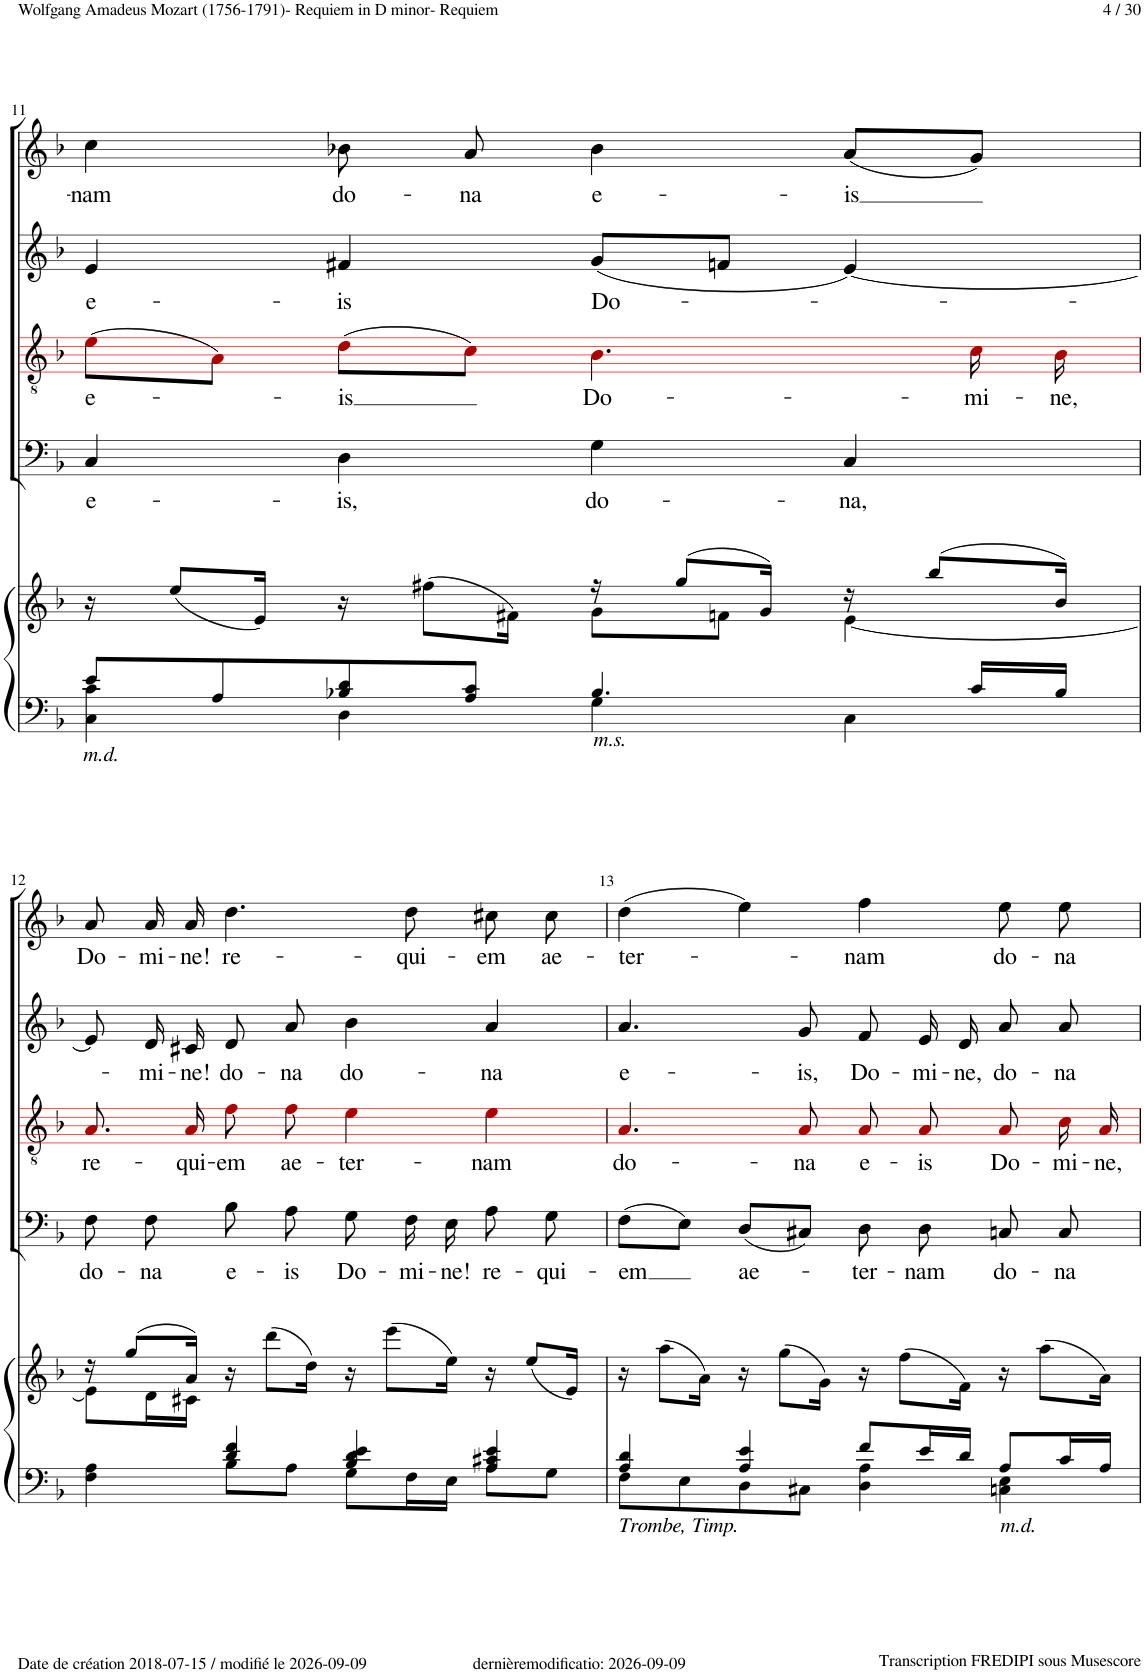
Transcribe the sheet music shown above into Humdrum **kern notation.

**kern	**kern	**kern	**text	**kern	**text	**kern	**text	**kern	**text
*part5	*part5	*part4	*part4	*part3	*part3	*part2	*part2	*part1	*part1
*staff6	*staff5	*staff4	*staff4	*staff3	*staff3	*staff2	*staff2	*staff1	*staff1
*I"Piano	*	*I"Basso Chorus	*	*I"Tenor Chorus	*	*I"Alto Chorus	*	*I"Soprano Chorus	*
*I'Pno	*	*I'Ch	*	*	*	*I'Ch	*	*I'Ch	*
!!LO:PB:g=z
*clefF4	*clefG2	*clefF4	*	*clefGv2	*	*clefG2	*	*clefG2	*
*	*	*	*	*ITrd8c14	*	*	*	*	*
*k[b-]	*k[b-]	*k[b-]	*	*k[b-]	*	*k[b-]	*	*k[b-]	*
*M4/4	*M4/4	*M4/4	*	*M4/4	*	*M4/4	*	*M4/4	*
*met(c)	*met(c)	*met(c)	*	*met(c)	*	*met(c)	*	*met(c)	*
=11	=11	=11	=11	=11	=11	=11	=11	=11	=11
*^	*^	*	*	*	*	*	*	*	*
*	*^	*	*	*	*	*	*	*	*	*	*
!LO:TX:b:i:t=m.d.	!	!	!	!	!	!	!	!	!	!	!	!
!	!	!	!	!	!	!LO:LY:b	!	!LO:LY:b	!	!LO:LY:b	!	!LO:LY:b
8e/L	4C\	4c\	16r	2ryy	4C!/	e-	(8e!i\L	e-	4e!/	e-	4cc!\	-nam
.	.	.	(8ee/L	.	.	.	.	.	.	.	.	.
8A/	.	.	.	.	.	.	8A!i\J)	.	.	.	.	.
.	.	.	16e/Jk)	.	.	.	.	.	.	.	.	.
!	!	!	!	!	!	!LO:LY:b	!	!LO:LY:b	!	!LO:LY:b	!	!LO:LY:b
8B-X/ 8d/	4D\	4ryy	16r	.	4D!\	-is,	(8d!i\L	-is	4f#X!/	-is	8b-X!\	do-
.	.	.	(8ff#X\L	.	.	.	.	.	.	.	.	.
!	!	!	!	!	!	!	!	!	!	!	!	!LO:LY:b
8A/ 8c/J	.	.	.	.	.	.	8c!i\J)	.	.	.	8a!/	-na
.	.	.	16f#X\Jk)	.	.	.	.	.	.	.	.	.
!LO:TX:b:i:t=m.s.	!	!	!	!	!	!	!	!	!	!	!	!
!	!	!	!	!	!	!LO:LY:b	!	!LO:LY:b	!	!LO:LY:b	!	!LO:LY:b
4.B-/	4G\	2ryy	16r	8g\L	4G!\	do-	4.B-!i\	Do-	(8g!/L	Do-	4b-!\	e-
.	.	.	(8gg/L	.	.	.	.	.	.	.	.	.
.	.	.	.	8fn\J	.	.	.	.	8fn!/J	.	.	.
.	.	.	16g/Jk)	.	.	.	.	.	.	.	.	.
!	!	!	!	!	!	!LO:LY:b	!	!	!	!	!	!LO:LY:b
.	4C\	.	16r	[4e\	4C!/	-na,	.	.	[4e!/)	.	(8a!/L	-is
.	.	.	(8bb-/L	.	.	.	.	.	.	.	.	.
!	!	!	!	!	!	!	!	!LO:LY:b	!	!	!	!
16c/LL	.	.	.	.	.	.	16c!i\	-mi-	.	.	8g!/J)	.
!	!	!	!	!	!	!	!	!LO:LY:b	!	!	!	!
16B-/JJ	.	.	16b-/Jk)	.	.	.	16B-!i\	-ne,	.	.	.	.
*	*v	*v	*	*	*	*	*	*	*	*	*	*
!!LO:LB:g=z
=12	=12	=12	=12	=12	=12	=12	=12	=12	=12	=12	=12
!	!	!	!	!	!LO:LY:b	!	!LO:LY:b	!	!	!	!LO:LY:b
4F\ 4A\	4ryy	16r	8e\L]	8F!\	do-	8.A!i/	re-	8e!/]	.	8a!/	Do-
.	.	(8gg/L	.	.	.	.	.	.	.	.	.
!	!	!	!	!	!LO:LY:b	!	!	!	!LO:LY:b	!	!LO:LY:b
.	.	.	16d\L	8F!\	-na	.	.	16d!/	-mi-	16a!/	-mi-
!	!	!	!	!	!	!	!LO:LY:b	!	!LO:LY:b	!	!LO:LY:b
.	.	16a/Jk)	16c#X\JJ	.	.	16A!i/	-qui-	16c#X!/	-ne!	16a!/	-ne!
!	!	!	!	!	!LO:LY:b	!	!LO:LY:b	!	!LO:LY:b	!	!LO:LY:b
4d/ 4f/	8B-\L	16r	2.ryy	8B-!\	e-	8f!i\	-em	8d!/	do-	4.dd!\	re-
.	.	(8ddd\L	.	.	.	.	.	.	.	.	.
!	!	!	!	!	!LO:LY:b	!	!LO:LY:b	!	!LO:LY:b	!	!
.	8A\J	.	.	8A!\	-is	8f!i\	ae-	8a!/	-na	.	.
.	.	16dd\Jk)	.	.	.	.	.	.	.	.	.
!	!	!	!	!	!LO:LY:b	!	!LO:LY:b	!	!LO:LY:b	!	!
4B-/ 4d/ 4e/	8G\L	16r	.	8G!\	Do-	4e!i\	-ter-	4b-!\	do-	.	.
.	.	(8eee\L	.	.	.	.	.	.	.	.	.
!	!	!	!	!	!LO:LY:b	!	!	!	!	!	!LO:LY:b
.	16F\L	.	.	16F!\	-mi-	.	.	.	.	8dd!\	-qui-
!	!	!	!	!	!LO:LY:b	!	!	!	!	!	!
.	16E\JJ	16ee\Jk)	.	16E!\	-ne!	.	.	.	.	.	.
!	!	!	!	!	!LO:LY:b	!	!LO:LY:b	!	!LO:LY:b	!	!LO:LY:b
4A/ 4c#X/ 4e/	8A\L	16r	.	8A!\	re-	4e!i\	-nam	4a!/	-na	8cc#X!\	-em
.	.	(8ee/L	.	.	.	.	.	.	.	.	.
!	!	!	!	!	!LO:LY:b	!	!	!	!	!	!LO:LY:b
.	8G\J	.	.	8G!\	-qui-	.	.	.	.	8cc#!\	ae-
.	.	16e/Jk)	.	.	.	.	.	.	.	.	.
*	*	*v	*v	*	*	*	*	*	*	*	*
=13	=13	=13	=13	=13	=13	=13	=13	=13	=13	=13
!LO:TX:b:i:t=Trombe, Timp.	!	!	!	!	!	!	!	!	!	!
!	!	!	!	!LO:LY:b	!	!LO:LY:b	!	!LO:LY:b	!	!LO:LY:b
4A/ 4d/	8F\L	16r	(8F!\L	-em	4.A!i/	do-	4.a!/	e-	(4dd!\	-ter-
.	.	(8aa\L	.	.	.	.	.	.	.	.
.	8E\	.	8E!\J)	.	.	.	.	.	.	.
.	.	16a\Jk)	.	.	.	.	.	.	.	.
!	!	!	!	!LO:LY:b	!	!	!	!	!	!
4A/ 4e/	8D\	16r	(8D!/L	ae-	.	.	.	.	4ee!\)	.
.	.	(8gg\L	.	.	.	.	.	.	.	.
!	!	!	!	!	!	!LO:LY:b	!	!LO:LY:b	!	!
.	8C#X\J	.	8C#X!/J)	.	8A!i/	-na	8g!/	-is,	.	.
.	.	16g\Jk)	.	.	.	.	.	.	.	.
!	!	!	!	!LO:LY:b	!	!LO:LY:b	!	!LO:LY:b	!	!LO:LY:b
8f/L	4D\ 4A\	16r	8D!\	-ter-	8A!i/	e-	8f!/	Do-	4ff!\	-nam
.	.	(8ff\L	.	.	.	.	.	.	.	.
!	!	!	!	!LO:LY:b	!	!LO:LY:b	!	!LO:LY:b	!	!
16e/L	.	.	8D!\	-nam	8A!i/	-is	16e!/	-mi-	.	.
!	!	!	!	!	!	!	!	!LO:LY:b	!	!
16d/JJ	.	16f\Jk)	.	.	.	.	16d!/	-ne,	.	.
!LO:TX:b:i:t=m.d.	!	!	!	!	!	!	!	!	!	!
!	!	!	!	!LO:LY:b	!	!LO:LY:b	!	!LO:LY:b	!	!LO:LY:b
8A/L	4Cn\ 4E\	16r	8Cn!/	do-	8A!i/	Do-	8a!/	do-	8ee!\	do-
.	.	(8aa\L	.	.	.	.	.	.	.	.
!	!	!	!	!LO:LY:b	!	!LO:LY:b	!	!LO:LY:b	!	!LO:LY:b
16c/L	.	.	8C!/	-na	16c!i\	-mi-	8a!/	-na	8ee!\	-na
!	!	!	!	!	!	!LO:LY:b	!	!	!	!
16A/JJ	.	16a\Jk)	.	.	16A!i/	-ne,	.	.	.	.
*v	*v	*	*	*	*	*	*	*	*	*
=	=	=	=	=	=	=	=	=	=
*-	*-	*-	*-	*-	*-	*-	*-	*-	*-
